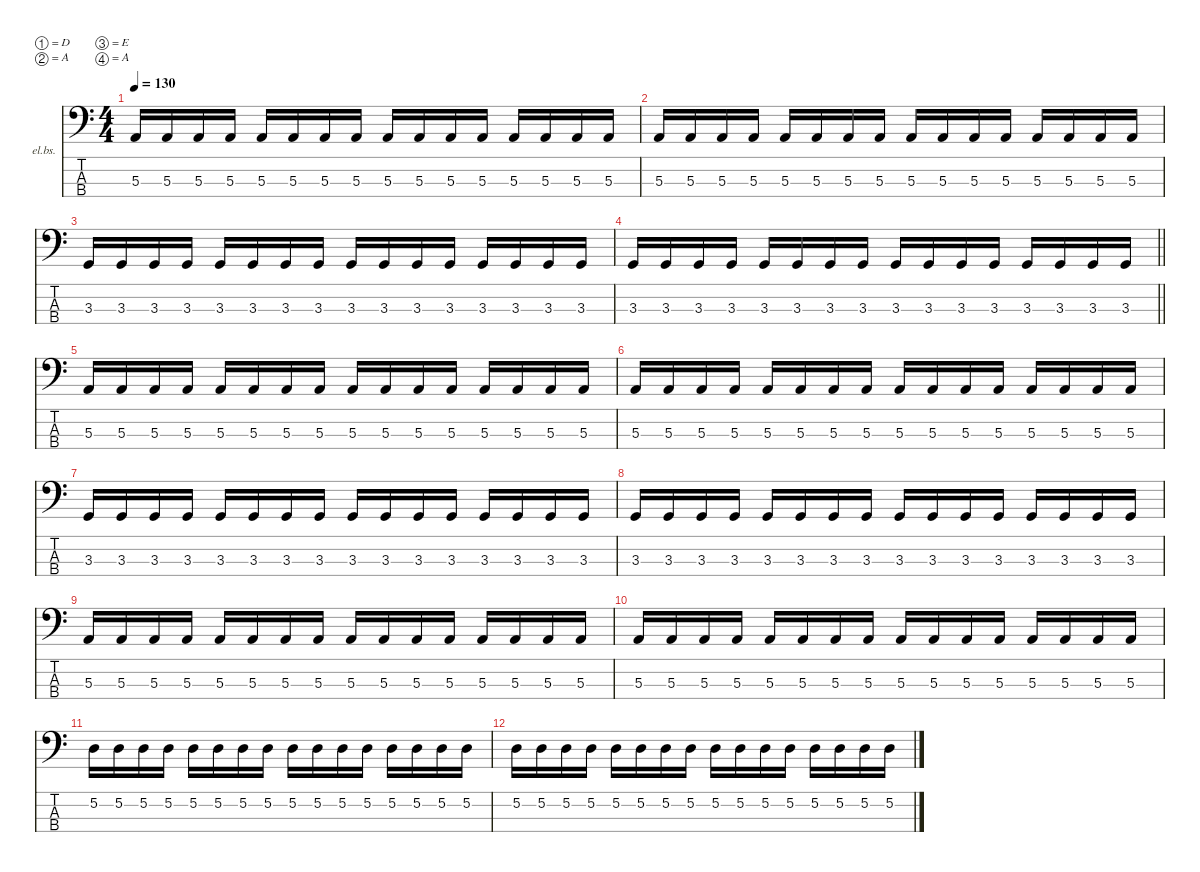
\defaultSystemsLayout 4
\hideDynamics
\bracketExtendMode nobrackets
\firstSystemTrackNameOrientation horizontal
\otherSystemsTrackNameOrientation horizontal
\track ("Bass" "el.bs.") {instrument electricbassfinger}
\staff {score tabs}
\tuning (D2 A1 E1 A0)
\ts (4 4)
\tempo 130
\clef f4
\ks c
5.3.16{dy f} 5.3.16 5.3.16 5.3.16 5.3.16 5.3.16 5.3.16 5.3.16 5.3.16 5.3.16 5.3.16 5.3.16 5.3.16 5.3.16 5.3.16 5.3.16 |
5.3.16 5.3.16 5.3.16 5.3.16 5.3.16 5.3.16 5.3.16 5.3.16 5.3.16 5.3.16 5.3.16 5.3.16 5.3.16 5.3.16 5.3.16 5.3.16 |
3.3.16 3.3.16 3.3.16 3.3.16 3.3.16 3.3.16 3.3.16 3.3.16 3.3.16 3.3.16 3.3.16 3.3.16 3.3.16 3.3.16 3.3.16 3.3.16 |
\barLineRight lightlight
3.3.16 3.3.16 3.3.16 3.3.16 3.3.16 3.3.16 3.3.16 3.3.16 3.3.16 3.3.16 3.3.16 3.3.16 3.3.16 3.3.16 3.3.16 3.3.16 |
\section ("" "")
5.3.16 5.3.16 5.3.16 5.3.16 5.3.16 5.3.16 5.3.16 5.3.16 5.3.16 5.3.16 5.3.16 5.3.16 5.3.16 5.3.16 5.3.16 5.3.16 |
5.3.16 5.3.16 5.3.16 5.3.16 5.3.16 5.3.16 5.3.16 5.3.16 5.3.16 5.3.16 5.3.16 5.3.16 5.3.16 5.3.16 5.3.16 5.3.16 |
3.3.16 3.3.16 3.3.16 3.3.16 3.3.16 3.3.16 3.3.16 3.3.16 3.3.16 3.3.16 3.3.16 3.3.16 3.3.16 3.3.16 3.3.16 3.3.16 |
3.3.16 3.3.16 3.3.16 3.3.16 3.3.16 3.3.16 3.3.16 3.3.16 3.3.16 3.3.16 3.3.16 3.3.16 3.3.16 3.3.16 3.3.16 3.3.16 |
5.3.16 5.3.16 5.3.16 5.3.16 5.3.16 5.3.16 5.3.16 5.3.16 5.3.16 5.3.16 5.3.16 5.3.16 5.3.16 5.3.16 5.3.16 5.3.16 |
5.3.16 5.3.16 5.3.16 5.3.16 5.3.16 5.3.16 5.3.16 5.3.16 5.3.16 5.3.16 5.3.16 5.3.16 5.3.16 5.3.16 5.3.16 5.3.16 |
5.2.16 5.2.16 5.2.16 5.2.16 5.2.16 5.2.16 5.2.16 5.2.16 5.2.16 5.2.16 5.2.16 5.2.16 5.2.16 5.2.16 5.2.16 5.2.16 |
5.2.16 5.2.16 5.2.16 5.2.16 5.2.16 5.2.16 5.2.16 5.2.16 5.2.16 5.2.16 5.2.16 5.2.16 5.2.16 5.2.16 5.2.16 5.2.16
